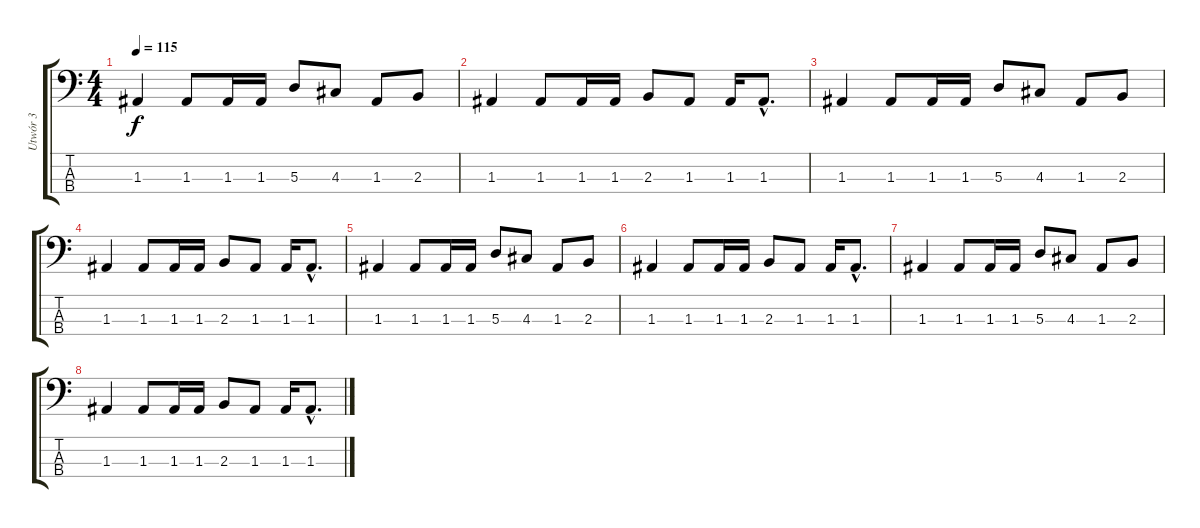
\track ("Utwór 3" "Utwór 3") {instrument electricbassfinger}
\staff {score tabs}
\tuning (G2 D2 A1 D1) {hide}
\ts (4 4)
\tempo 115
\clef f4
\ks c
1.3.4{dy f} 1.3.8 1.3.16 1.3.16 5.3.8 4.3.8 1.3.8 2.3.8 |
1.3.4 1.3.8 1.3.16 1.3.16 2.3.8 1.3.8 1.3.16 1.3{hac}.8{d} |
1.3.4 1.3.8 1.3.16 1.3.16 5.3.8 4.3.8 1.3.8 2.3.8 |
1.3.4 1.3.8 1.3.16 1.3.16 2.3.8 1.3.8 1.3.16 1.3{hac}.8{d} |
1.3.4 1.3.8 1.3.16 1.3.16 5.3.8 4.3.8 1.3.8 2.3.8 |
1.3.4 1.3.8 1.3.16 1.3.16 2.3.8 1.3.8 1.3.16 1.3{hac}.8{d} |
1.3.4 1.3.8 1.3.16 1.3.16 5.3.8 4.3.8 1.3.8 2.3.8 |
1.3.4 1.3.8 1.3.16 1.3.16 2.3.8 1.3.8 1.3.16 1.3{hac}.8{d}
